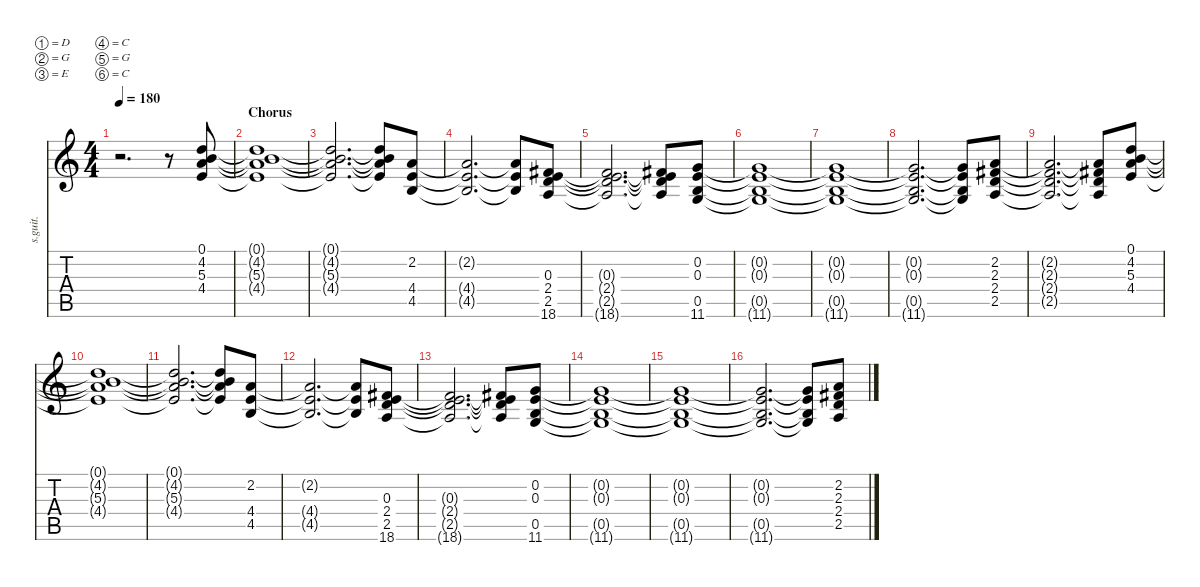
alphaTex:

\defaultSystemsLayout 4
\hideDynamics
\bracketExtendMode nobrackets
\track ("FX" "s.guit.") {instrument pad2warm}
\staff {score tabs}
\tuning (D4 G3 E3 C3 G2 C2)
\displaytranspose 12
\ts (4 4)
\tempo 180
\clef g2
\ks c
r.2{d dy f} r.8 (0.1 4.2 5.3 4.4).8{lyrics (0 "") lyrics (1 "") lyrics (2 "") lyrics (3 "") lyrics (4 "")} |
\section ("" "Chorus")
(0.1{t} 4.2{t} 5.3{t} 4.4{t}).1{lyrics (0 "") lyrics (1 "") lyrics (2 "") lyrics (3 "") lyrics (4 "")} |
(0.1{t} 4.2{t} 5.3{t} 4.4{t}).2{d lyrics (0 "") lyrics (1 "") lyrics (2 "") lyrics (3 "") lyrics (4 "")} (0.1{t} 4.2{t} 5.3{t} 4.4{t}).8{lyrics (0 "") lyrics (1 "") lyrics (2 "") lyrics (3 "") lyrics (4 "")} (2.2 4.4 4.5).8{lyrics (0 "") lyrics (1 "") lyrics (2 "") lyrics (3 "") lyrics (4 "")} |
(2.2{t} 4.4{t} 4.5{t}).2{d lyrics (0 "") lyrics (1 "") lyrics (2 "") lyrics (3 "") lyrics (4 "")} (2.2{t} 4.4{t} 4.5{t}).8{lyrics (0 "") lyrics (1 "") lyrics (2 "") lyrics (3 "") lyrics (4 "")} (0.3 2.4 2.5 18.6{acc #}).8{lyrics (0 "") lyrics (1 "") lyrics (2 "") lyrics (3 "") lyrics (4 "")} |
(0.3{t} 2.4{t} 2.5{t} 18.6{t acc #}).2{d lyrics (0 "") lyrics (1 "") lyrics (2 "") lyrics (3 "") lyrics (4 "")} (0.3{t} 2.4{t} 2.5{t} 18.6{t acc #}).8{lyrics (0 "") lyrics (1 "") lyrics (2 "") lyrics (3 "") lyrics (4 "")} (0.2 0.3 0.5 11.6).8{lyrics (0 "") lyrics (1 "") lyrics (2 "") lyrics (3 "") lyrics (4 "")} |
(0.2{t} 0.3{t} 0.5{t} 11.6{t}).1{lyrics (0 "") lyrics (1 "") lyrics (2 "") lyrics (3 "") lyrics (4 "")} |
(0.2{t} 0.3{t} 0.5{t} 11.6{t}).1{lyrics (0 "") lyrics (1 "") lyrics (2 "") lyrics (3 "") lyrics (4 "")} |
(0.2{t} 0.3{t} 0.5{t} 11.6{t}).2{d lyrics (0 "") lyrics (1 "") lyrics (2 "") lyrics (3 "") lyrics (4 "")} (0.2{t} 0.3{t} 0.5{t} 11.6{t}).8{lyrics (0 "") lyrics (1 "") lyrics (2 "") lyrics (3 "") lyrics (4 "")} (2.2 2.3{acc #} 2.4 2.5).8{lyrics (0 "") lyrics (1 "") lyrics (2 "") lyrics (3 "") lyrics (4 "")} |
(2.2{t} 2.3{t acc #} 2.4{t} 2.5{t}).2{d lyrics (0 "") lyrics (1 "") lyrics (2 "") lyrics (3 "") lyrics (4 "")} (2.2{t} 2.3{t acc #} 2.4{t} 2.5{t}).8{lyrics (0 "") lyrics (1 "") lyrics (2 "") lyrics (3 "") lyrics (4 "")} (0.1 4.2 5.3 4.4).8{lyrics (0 "") lyrics (1 "") lyrics (2 "") lyrics (3 "") lyrics (4 "")} |
(0.1{t} 4.2{t} 5.3{t} 4.4{t}).1{lyrics (0 "") lyrics (1 "") lyrics (2 "") lyrics (3 "") lyrics (4 "")} |
(0.1{t} 4.2{t} 5.3{t} 4.4{t}).2{d lyrics (0 "") lyrics (1 "") lyrics (2 "") lyrics (3 "") lyrics (4 "")} (0.1{t} 4.2{t} 5.3{t} 4.4{t}).8{lyrics (0 "") lyrics (1 "") lyrics (2 "") lyrics (3 "") lyrics (4 "")} (2.2 4.4 4.5).8{lyrics (0 "") lyrics (1 "") lyrics (2 "") lyrics (3 "") lyrics (4 "")} |
(2.2{t} 4.4{t} 4.5{t}).2{d lyrics (0 "") lyrics (1 "") lyrics (2 "") lyrics (3 "") lyrics (4 "")} (2.2{t} 4.4{t} 4.5{t}).8{lyrics (0 "") lyrics (1 "") lyrics (2 "") lyrics (3 "") lyrics (4 "")} (0.3 2.4 2.5 18.6{acc #}).8{lyrics (0 "") lyrics (1 "") lyrics (2 "") lyrics (3 "") lyrics (4 "")} |
(0.3{t} 2.4{t} 2.5{t} 18.6{t acc #}).2{d lyrics (0 "") lyrics (1 "") lyrics (2 "") lyrics (3 "") lyrics (4 "")} (0.3{t} 2.4{t} 2.5{t} 18.6{t acc #}).8{lyrics (0 "") lyrics (1 "") lyrics (2 "") lyrics (3 "") lyrics (4 "")} (0.2 0.3 0.5 11.6).8{lyrics (0 "") lyrics (1 "") lyrics (2 "") lyrics (3 "") lyrics (4 "")} |
(0.2{t} 0.3{t} 0.5{t} 11.6{t}).1{lyrics (0 "") lyrics (1 "") lyrics (2 "") lyrics (3 "") lyrics (4 "")} |
(0.2{t} 0.3{t} 0.5{t} 11.6{t}).1{lyrics (0 "") lyrics (1 "") lyrics (2 "") lyrics (3 "") lyrics (4 "")} |
(0.2{t} 0.3{t} 0.5{t} 11.6{t}).2{d lyrics (0 "") lyrics (1 "") lyrics (2 "") lyrics (3 "") lyrics (4 "")} (0.2{t} 0.3{t} 0.5{t} 11.6{t}).8{lyrics (0 "") lyrics (1 "") lyrics (2 "") lyrics (3 "") lyrics (4 "")} (2.2 2.3{acc #} 2.4 2.5).8{lyrics (0 "") lyrics (1 "") lyrics (2 "") lyrics (3 "") lyrics (4 "")}
